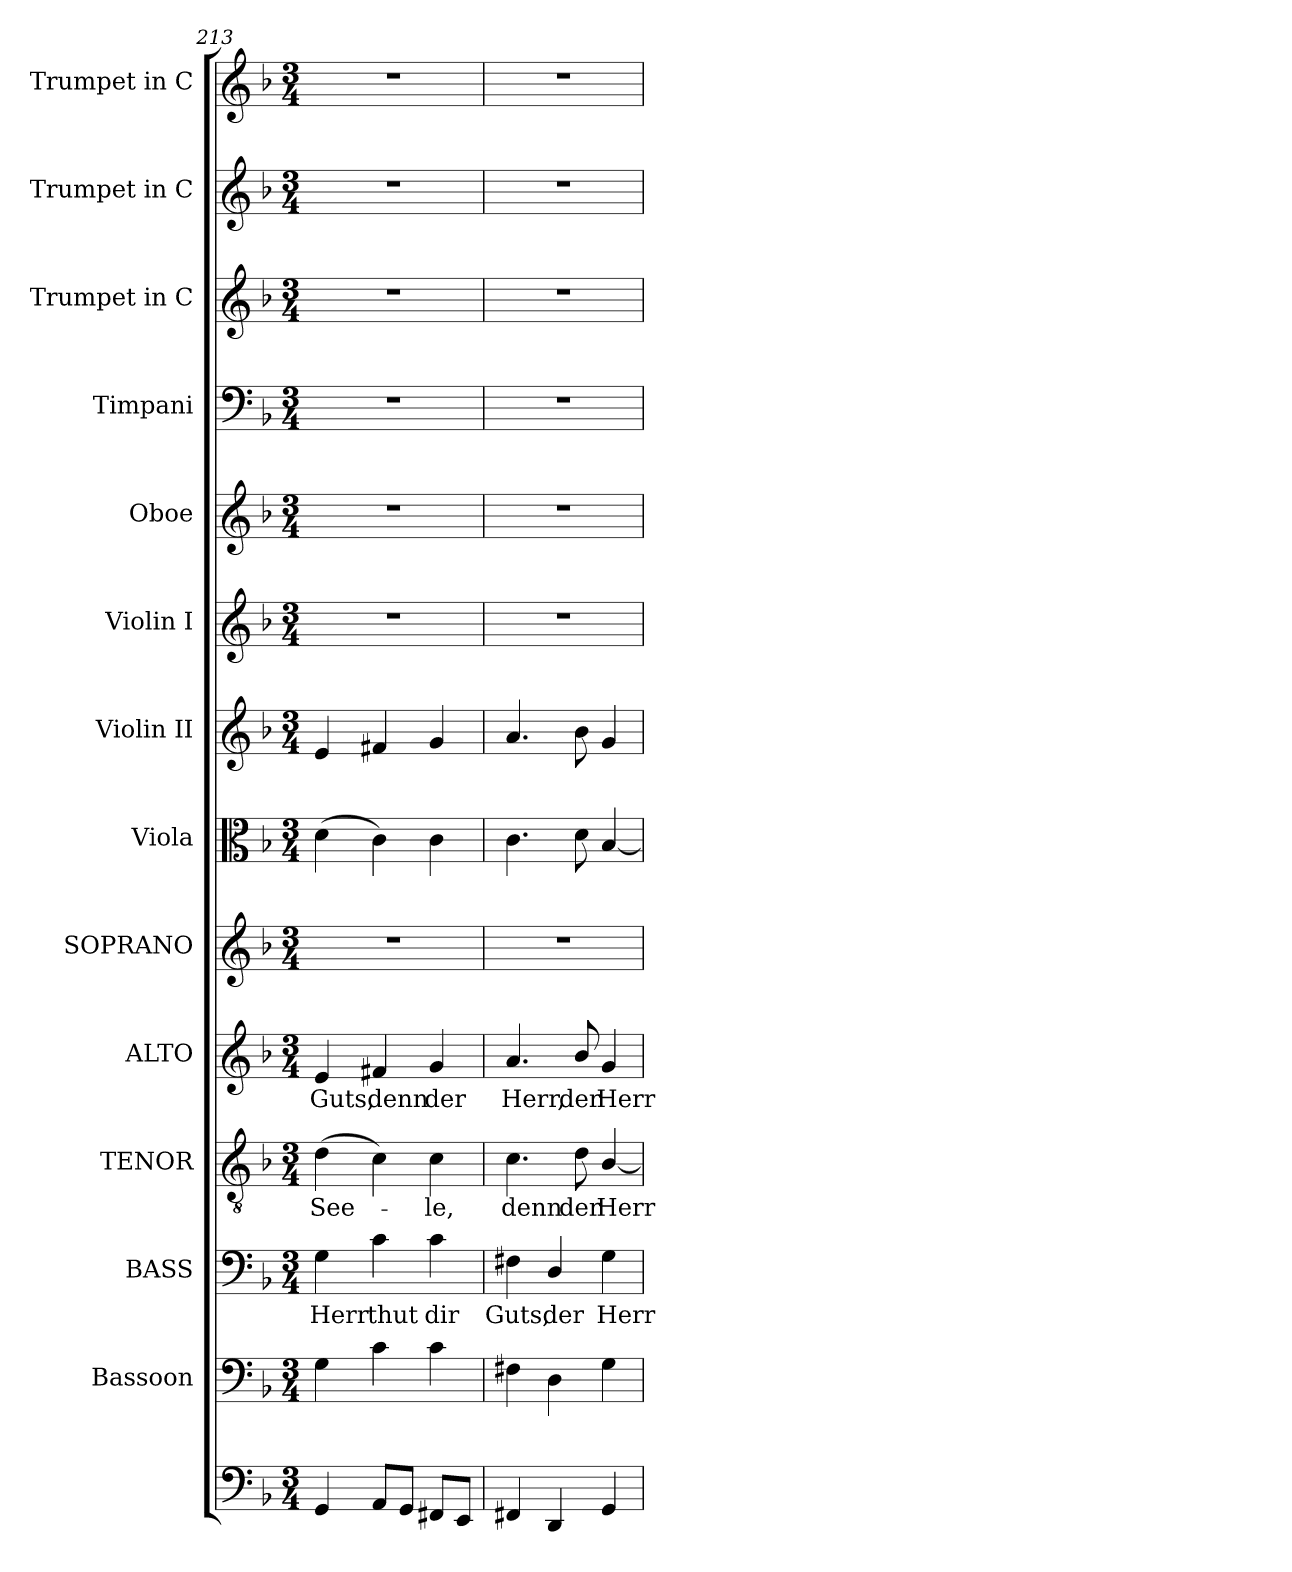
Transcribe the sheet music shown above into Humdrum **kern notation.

**kern	**kern	**kern	**text	**kern	**text	**kern	**text	**kern	**kern	**kern	**kern	**kern	**kern	**kern	**kern	**kern
*part14	*part13	*part12	*part12	*part11	*part11	*part10	*part10	*part9	*part8	*part7	*part6	*part5	*part4	*part3	*part2	*part1
*staff14	*staff13	*staff12	*staff12	*staff11	*staff11	*staff10	*staff10	*staff9	*staff8	*staff7	*staff6	*staff5	*staff4	*staff3	*staff2	*staff1
*	*I"Bassoon	*I"BASS	*	*I"TENOR	*	*I"ALTO	*	*I"SOPRANO	*I"Viola	*I"Violin II	*I"Violin I	*I"Oboe	*I"Timpani	*I"Trumpet in C	*I"Trumpet in C	*I"Trumpet in C
*	*	*	*	*	*	*I'Alto	*	*I'Soprano	*I'Viola	*I'Violin II	*I'Violin I	*I'Oboe	*I'Timp.	*	*	*
*clefF4	*clefF4	*clefF4	*	*clefGv2	*	*clefG2	*	*clefG2	*clefC3	*clefG2	*clefG2	*clefG2	*clefF4	*clefG2	*clefG2	*clefG2
*	*	*	*	*ITrd7c12	*	*	*	*	*	*	*	*	*	*	*	*
*k[b-]	*k[b-]	*k[b-]	*	*k[b-]	*	*k[b-]	*	*k[b-]	*k[b-]	*k[b-]	*k[b-]	*k[b-]	*k[b-]	*k[b-]	*k[b-]	*k[b-]
*F:	*F:	*F:	*	*F:	*	*F:	*	*F:	*F:	*F:	*F:	*F:	*F:	*F:	*F:	*F:
*M3/4	*M3/4	*M3/4	*	*M3/4	*	*M3/4	*	*M3/4	*M3/4	*M3/4	*M3/4	*M3/4	*M3/4	*M3/4	*M3/4	*M3/4
=213	=213	=213	=213	=213	=213	=213	=213	=213	=213	=213	=213	=213	=213	=213	=213	=213
!	!	!	!LO:LY:b:color=#000000	!	!	!	!	!	!	!	!	!	!	!	!	!
!	!	!	!	!	!LO:LY:b:color=#000000	!	!	!	!	!	!	!	!	!	!	!
!	!	!	!	!	!	!	!LO:LY:b:color=#000000	!LO:N:vis=1	!	!	!LO:N:vis=1	!LO:N:vis=1	!LO:N:vis=1	!LO:N:vis=1	!LO:N:vis=1	!LO:N:vis=1
4GGi/	4Gi\	4Gi\	Herr	(4Di\	See-	4ei/	Guts,	2.r	(4di\	4ei/	2.r	2.r	2.r	2.r	2.r	2.r
!	!	!	!LO:LY:b:color=#000000	!	!	!	!	!	!	!	!	!	!	!	!	!
!	!	!	!	!	!	!	!LO:LY:b:color=#000000	!	!	!	!	!	!	!	!	!
8AAi/L	4ci\	4ci\	thut	4Ci\)	.	4f#Xi/	denn	.	4ci\)	4f#Xi/	.	.	.	.	.	.
8GGi/J	.	.	.	.	.	.	.	.	.	.	.	.	.	.	.	.
!	!	!	!LO:LY:b:color=#000000	!	!	!	!	!	!	!	!	!	!	!	!	!
!	!	!	!	!	!LO:LY:b:color=#000000	!	!	!	!	!	!	!	!	!	!	!
!	!	!	!	!	!	!	!LO:LY:b:color=#000000	!	!	!	!	!	!	!	!	!
8FF#Xi/L	4ci\	4ci\	dir	4Ci\	-le,	4gi/	der	.	4ci\	4gi/	.	.	.	.	.	.
8EEi/J	.	.	.	.	.	.	.	.	.	.	.	.	.	.	.	.
=214	=214	=214	=214	=214	=214	=214	=214	=214	=214	=214	=214	=214	=214	=214	=214	=214
!	!	!	!LO:LY:b:color=#000000	!	!	!	!	!	!	!	!	!	!	!	!	!
!	!	!	!	!	!LO:LY:b:color=#000000	!	!	!	!	!	!	!	!	!	!	!
!	!	!	!	!	!	!	!LO:LY:b:color=#000000	!LO:N:vis=1	!	!	!LO:N:vis=1	!LO:N:vis=1	!LO:N:vis=1	!LO:N:vis=1	!LO:N:vis=1	!LO:N:vis=1
4FF#Xi/	4F#Xi\	4F#Xi\	Guts,	4.Ci\	denn	4.ai/	Herr,	2.r	4.ci\	4.ai/	2.r	2.r	2.r	2.r	2.r	2.r
!	!	!	!LO:LY:b:color=#000000	!	!	!	!	!	!	!	!	!	!	!	!	!
4DDi/	4Di\	4Di/	der	.	.	.	.	.	.	.	.	.	.	.	.	.
!	!	!	!	!	!LO:LY:b:color=#000000	!	!	!	!	!	!	!	!	!	!	!
!	!	!	!	!	!	!	!LO:LY:b:color=#000000	!	!	!	!	!	!	!	!	!
.	.	.	.	8Di\	der	8b-i/	der	.	8di\	8b-i\	.	.	.	.	.	.
!	!	!	!LO:LY:b:color=#000000	!	!	!	!	!	!	!	!	!	!	!	!	!
!	!	!	!	!	!LO:LY:b:color=#000000	!	!	!	!	!	!	!	!	!	!	!
!	!	!	!	!	!	!	!LO:LY:b:color=#000000	!	!	!	!	!	!	!	!	!
4GGi/	4Gi\	4Gi\	Herr	[4BB-i/	Herr	4gi/	Herr	.	[4B-i/	4gi/	.	.	.	.	.	.
=	=	=	=	=	=	=	=	=	=	=	=	=	=	=	=	=
*-	*-	*-	*-	*-	*-	*-	*-	*-	*-	*-	*-	*-	*-	*-	*-	*-
